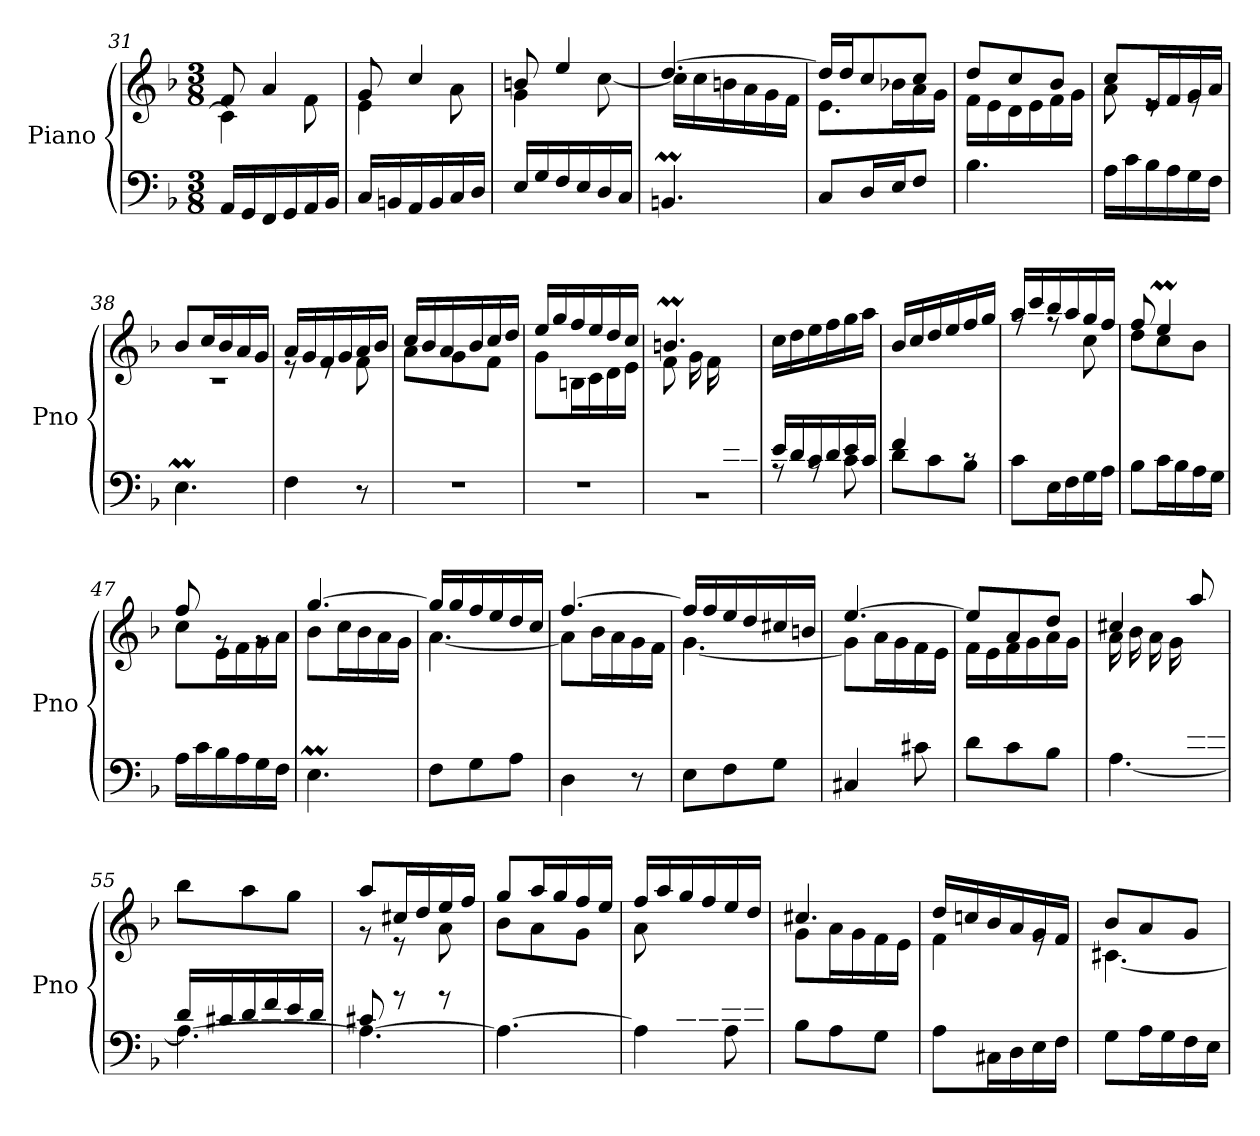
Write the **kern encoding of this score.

**kern	**kern
*part1	*part1
*staff2	*staff1
*I"Piano	*
*I'Pno	*
!!LO:LB:g=z
*clefF4	*clefG2
*k[b-]	*k[b-]
*M3/8	*M3/8
=31	=31
*	*^
16AA/LL	8f/	4c\]
16GG/	.	.
16FF/	4a/	.
16GG/	.	.
16AA/	.	8f\
16BB-/JJ	.	.
=32	=32	=32
16C/LL	8g/	4e\
16BBn/	.	.
16AA/	4cc/	.
16BB/	.	.
16C/	.	8a\
16D/JJ	.	.
=33	=33	=33
16E/LL	8bn/	4g\
16G/	.	.
16F/	4ee/	.
16E/	.	.
16D/	.	[8cc\
16C/JJ	.	.
=34	=34	=34
4.BBnm/	[4.dd/	16cc\LL]
.	.	16cc\
.	.	16bn\
.	.	16a\
.	.	16g\
.	.	16f\JJ
=35	=35	=35
8C/L	16dd/LL]	8.e\L
.	16dd/J	.
16D/L	8cc/	.
16E/J	.	16b-X\L
8F/J	8cc/J	16a\
.	.	16g\JJ
=36	=36	=36
4.B-\	8dd/L	16f\LL
.	.	16e\
.	8cc/	16d\
.	.	16e\
.	8b-/J	16f\
.	.	16g\JJ
!!LO:LB:g=z	!!
=37	=37	=37
16A\LL	8cc/L	8a\
16c\	.	.
16B-\	16e/L	8re
16A\	16f/	.
16G\	16g/	8re
16F\JJ	16a/JJ	.
=38	=38	=38
4.Em\	8b-/L	4.r
.	16cc/L	.
.	16b-/	.
.	16a/	.
.	16g/JJ	.
=39	=39	=39
4F\	16a/LL	8re
.	16g/	.
.	16f/	8re
.	16g/	.
8r	16a/	8f\
.	16b-/JJ	.
=40	=40	=40
4.r	16cc/LL	8a\L
.	16b-/	.
.	16a/	8g\
.	16b-/	.
.	16cc/	8f\J
.	16dd/JJ	.
=41	=41	=41
4.r	16ee/LL	8g\L
.	16gg/	.
.	16ff/	16Bn\L
.	16ee/	16c\
.	16dd/	16d\
.	16cc/JJ	16e\JJ
=42	=42	=42
*^	*	*
4ryy	4.r	4.bnm/	8f\L
.	.	.	16g\L
.	.	.	16f\
16e/	.	.	8ryy
16d/JJ	.	.	.
*	*	*v	*v
!!LO:PB:g=z
=43	=43	=43
16e/LL	8rA	16cc\LL
16d/	.	16dd\
16c/	8rA	16ee\
16d/	.	16ff\
16e/	8c\	16gg\
16c/JJ	.	16aa\JJ
=44	=44	=44
4f/	8d\L	16b-/LL
.	.	16cc/
.	8c\	16dd/
.	.	16ee/
8rc	8B-\J	16ff/
.	.	16gg/JJ
*v	*v	*
=45	=45
*	*^
8c\L	16aa/LL	8rff
.	16ccc/	.
16E\L	16bb-/	8rff
16F\	16aa/	.
16G\	16gg/	8cc\
16A\JJ	16ff/JJ	.
=46	=46	=46
8B-\L	8ff/	8dd\L
16c\L	4eem/	8cc\
16B-\	.	.
16A\	.	8b-\J
16G\JJ	.	.
=47	=47	=47
16A\LL	8ff/	8cc\L
16c\	.	.
16B-\	8rg	16e\L
16A\	.	16f\
16G\	8rg	16g\
16F\JJ	.	16a\JJ
=48	=48	=48
4.Em\	[4.gg/	8b-\L
.	.	16cc\L
.	.	16b-\
.	.	16a\
.	.	16g\JJ
!!LO:LB:g=z	!!
=49	=49	=49
8F\L	16gg/LL]	[4.a\
.	16gg/	.
8G\	16ff/	.
.	16ee/	.
8A\J	16dd/	.
.	16cc/JJ	.
=50	=50	=50
4D\	[4.ff/	8a\L]
.	.	16b-\L
.	.	16a\
8r	.	16g\
.	.	16f\JJ
=51	=51	=51
8E\L	16ff/LL]	[4.g\
.	16ff/	.
8F\	16ee/	.
.	16dd/	.
8G\J	16cc#X/	.
.	16bn/JJ	.
=52	=52	=52
4C#X/	[4.ee/	8g\L]
.	.	16a\L
.	.	16g\
8c#X\	.	16f\
.	.	16e\JJ
=53	=53	=53
8d\L	8ee/L]	16f\LL
.	.	16e\
8c\	8a/	16f\
.	.	16g\
8B-\J	8dd/J	16a\
.	.	16g\JJ
=54	=54	=54
*^	*	*
4ryy	[4.A\	4cc#X/	16a\LL
.	.	.	16b-\
.	.	.	16a\
.	.	.	16g\
16f/	.	8aa/	8ryy
16e/JJ	.	.	.
*	*	*v	*v
!!LO:LB:g=z
=55	=55	=55
4.A\_	16d/LL	8bb-\L
.	16c#X/	.
.	16d/	8aa\
.	16f/	.
.	16e/	8gg\J
.	16d/JJ	.
=56	=56	=56
*	*	*^
4.A\_	8c#X/	8aa/L	8r
.	8rg	16cc#X/L	8r
.	.	16dd/	.
.	8rg	16ee/	8a\
.	.	16ff/JJ	.
*v	*v	*	*
=57	=57	=57
4.A\_	8gg/L	8b-\L
.	16aa/L	8a\
.	16gg/	.
.	16ff/	8g\J
.	16ee/JJ	.
=58	=58	=58
*^	*	*
8ryy	4A\]	16ff/LL	8a\L
.	.	16aa/	.
16c#X/L	.	16gg/	4ryy
16d/	.	16ff/	.
16e/	8A\	16ee/	.
16f/JJ	.	16dd/JJ	.
*v	*v	*	*
=59	=59	=59
8B-\L	4.cc#X/	8g\L
8A\	.	16a\L
.	.	16g\
8G\J	.	16f\
.	.	16e\JJ
=60	=60	=60
8A\L	16dd/LL	4f\
.	16ccn/	.
16C#X\L	16b-/	.
16D\	16a/	.
16E\	16g/	8re
16F\JJ	16f/JJ	.
!!LO:LB:g=z	!!
=61	=61	=61
8G\L	8b-/L	[4.c#X\
16A\L	8a/	.
16G\	.	.
16F\	8g/J	.
16E\JJ	.	.
*	*v	*v
=	=
*-	*-
